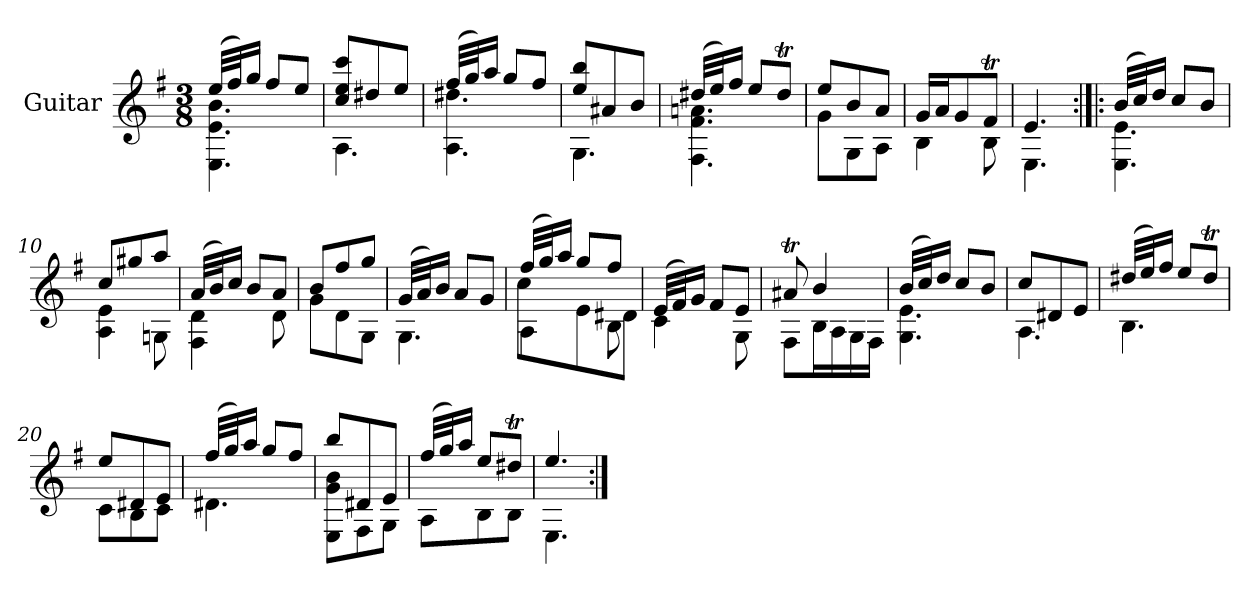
**kern
*part1
*staff1
*I"Guitar
*clefG2
*ITrd7c12
*k[f#]
*G:
*M3/8
*MM45
=1
*^
(>32e/LLL	4.EE\ 4.E\ 4.B\
32f#/J)	.
16g/JJ	.
8f#/L	.
8e/J	.
=2	=2
8c/ 8e/ 8cc/L	4.AA\
8d#X/	.
8e/J	.
=3	=3
(>32f#/LLL	4.AA\ 4.d#X\
32g/J)	.
16a/JJ	.
8g/L	.
8f#/J	.
=4	=4
8e/ 8b/L	4.GG\
8A#X/	.
8B/J	.
!!LO:LB:g=z	!!
=5	=5
(>32d#X/LLL	4.FF#\ 4.F#\ 4.Ani\
32e/J)	.
16f#/JJ	.
8e/L	.
8d#t/J	.
=6	=6
8e/L	8G\L
8B/	8GG\
8A/J	8AA\J
=7	=7
16G/LL	4BB\
16A/J	.
8G/	.
8F#t/J	8BB\
=8	=8
4.E/	4.EE\
!!LO:LB:g=z	!!
=9:|!|:	=9:|!|:
(>32B/LLL	4.EE\ 4.E\
32c/J)	.
16d/JJ	.
8c/L	.
8B/J	.
=10	=10
8c/L	4AA\ 4E\
8g#X/	.
8a/J	8GGni\
=11	=11
(>32A/LLL	4FF#\ 4D\
32B/J)	.
16c/JJ	.
8B/L	.
8A/J	8D\
=12	=12
8B/L	8G\L
8f#/	8D\
8g/J	8GG\J
!!LO:LB:g=z	!!
=13	=13
(>32G/LLL	4.GG\
32A/J)	.
16B/JJ	.
8A/L	.
8G/J	.
=14	=14
*	*^
(>32f#/LLL	4AA\	8c\L
32g/J)	.	.
16a/JJ	.	.
8g/L	.	8E\
8f#/J	8BB\	8D#X\J
*	*v	*v
=15	=15
(>32E/LLL	4C\
32F#/J)	.
16G/JJ	.
8F#/L	.
8E/J	8GG\
=16	=16
8A#Xt/	8FF#\L
4B/	16BB\L
.	16AA\
.	16GG\
.	16FF#\JJ
!!LO:LB:g=z	!!
=17	=17
(>32B/LLL	4.GG\ 4.E\
32c/J)	.
16d/JJ	.
8c/L	.
8B/J	.
=18	=18
8c/L	4.AA\
8D#X/	.
8E/J	.
=19	=19
(>32d#X/LLL	4.BB\
32e/J)	.
16f#/JJ	.
8e/L	.
8d#t/J	.
=20	=20
8e/L	8C\L
8D#X/	8BB\
8E/J	8C\J
!!LO:LB:g=z	!!
=21	=21
(>32f#/LLL	4.D#X\
32g/J)	.
16a/JJ	.
8g/L	.
8f#/J	.
=22	=22
8b/L	8EE\ 8G\ 8B\L
8D#X/	8FF#\
8E/J	8GG\J
=23	=23
(>32f#/LLL	8AA\L
32g/J)	.
16a/JJ	.
8e/L	8BB\
8d#Xt/J	8BB\J
=24	=24
4.e/	4.EE\
*v	*v
=:|!
*-
